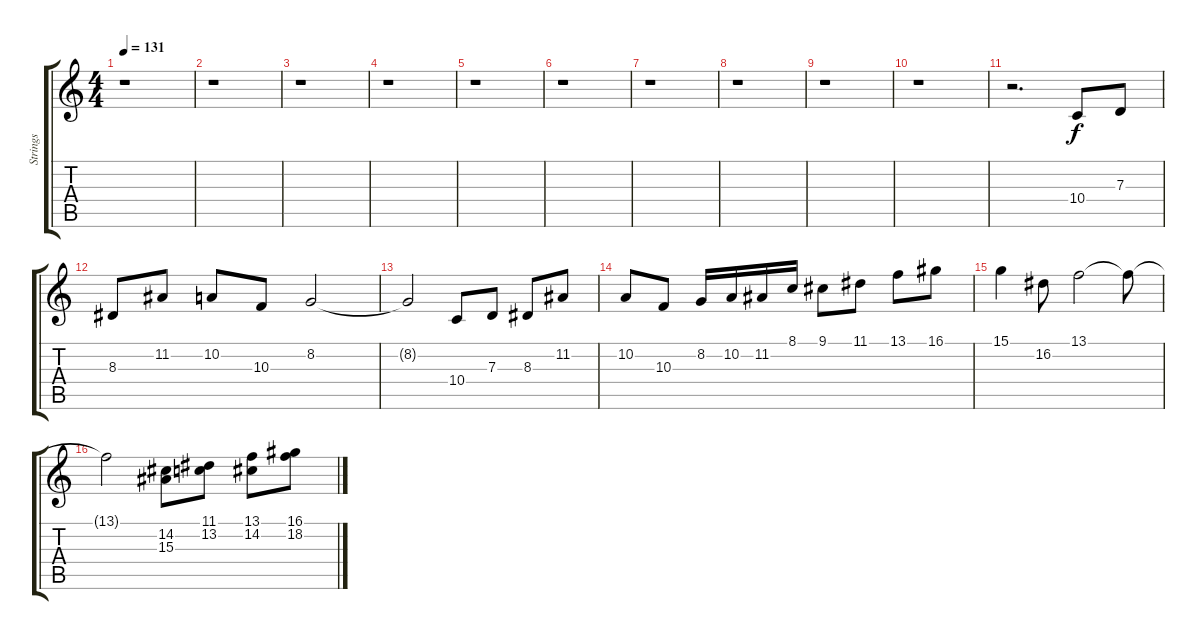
\track ("Strings" "Strings") {instrument stringensemble1}
\staff {score tabs}
\tuning (E4 B3 G3 D3 A2 E2) {hide}
\ts (4 4)
\tempo 131
\clef g2
\ks c
r.1{dy f} |
r.1 |
r.1 |
r.1 |
r.1 |
r.1 |
r.1 |
r.1 |
r.1 |
r.1 |
r.2{d} 10.4.8 7.3.8 |
8.3.8 11.2.8 10.2.8 10.3.8 8.2.2 |
8.2{t}.2 10.4.8 7.3.8 8.3.8 11.2.8 |
10.2.8 10.3.8 8.2.16 10.2.16 11.2.16 8.1.16 9.1.8 11.1.8 13.1.8 16.1.8 |
15.1.4 16.2.8 13.1.2 13.1{t}.8 |
13.1{t}.2 (14.2 15.3).8 (11.1 13.2).8 (13.1 14.2).8 (16.1 18.2).8
